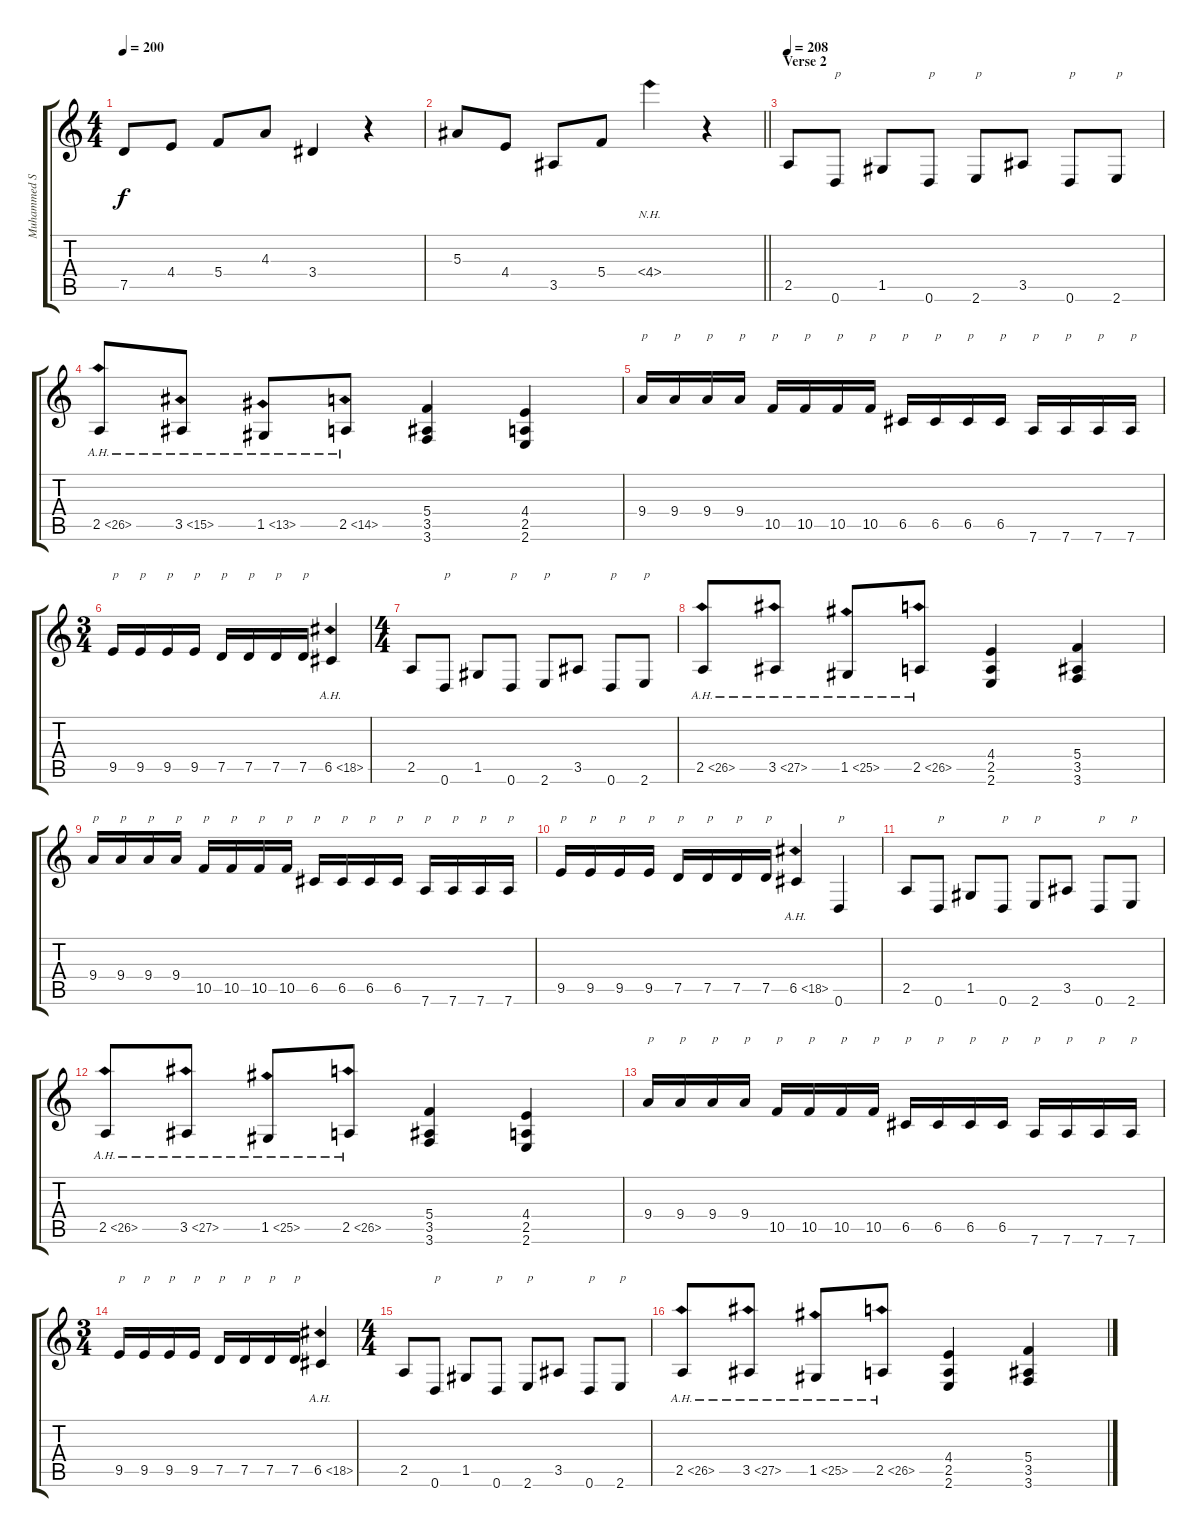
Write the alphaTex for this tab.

\track ("Muhammed Suicmez" "Muhammed S") {instrument distortionguitar}
\staff {score tabs}
\tuning (D4 A3 F3 C3 G2 D2) {hide}
\ts (4 4)
\tempo 200
\clef g2
\ks c
7.5.8{dy f} 4.4.8 5.4.8 4.3.8 3.4.4 r.4 |
\barLineRight lightlight
5.3.8 4.4.8 3.5.8 5.4.8 4.4{nh}.4 r.4 |
\section ("" "Verse 2")
\tempo 208
2.5.8 0.6.8{txt "p"} 1.5.8 0.6.8{txt "p"} 2.6.8{txt "p"} 3.5.8 0.6.8{txt "p"} 2.6.8{txt "p"} |
2.5{ah 24}.8 3.5{ah 12}.8 1.5{ah 12}.8 2.5{ah 12}.8 (5.4 3.5 3.6).4 (4.4 2.5 2.6).4 |
9.4.16{txt "p"} 9.4.16{txt "p"} 9.4.16{txt "p"} 9.4.16{txt "p"} 10.5.16{txt "p"} 10.5.16{txt "p"} 10.5.16{txt "p"} 10.5.16{txt "p"} 6.5.16{txt "p"} 6.5.16{txt "p"} 6.5.16{txt "p"} 6.5.16{txt "p"} 7.6.16{txt "p"} 7.6.16{txt "p"} 7.6.16{txt "p"} 7.6.16{txt "p"} |
\ts (3 4)
9.5.16{txt "p"} 9.5.16{txt "p"} 9.5.16{txt "p"} 9.5.16{txt "p"} 7.5.16{txt "p"} 7.5.16{txt "p"} 7.5.16{txt "p"} 7.5.16{txt "p"} 6.5{ah 12}.4 |
\ts (4 4)
2.5.8 0.6.8{txt "p"} 1.5.8 0.6.8{txt "p"} 2.6.8{txt "p"} 3.5.8 0.6.8{txt "p"} 2.6.8{txt "p"} |
2.5{ah 24}.8 3.5{ah 24}.8 1.5{ah 24}.8 2.5{ah 24}.8 (4.4 2.5 2.6).4 (5.4 3.5 3.6).4 |
9.4.16{txt "p"} 9.4.16{txt "p"} 9.4.16{txt "p"} 9.4.16{txt "p"} 10.5.16{txt "p"} 10.5.16{txt "p"} 10.5.16{txt "p"} 10.5.16{txt "p"} 6.5.16{txt "p"} 6.5.16{txt "p"} 6.5.16{txt "p"} 6.5.16{txt "p"} 7.6.16{txt "p"} 7.6.16{txt "p"} 7.6.16{txt "p"} 7.6.16{txt "p"} |
9.5.16{txt "p"} 9.5.16{txt "p"} 9.5.16{txt "p"} 9.5.16{txt "p"} 7.5.16{txt "p"} 7.5.16{txt "p"} 7.5.16{txt "p"} 7.5.16{txt "p"} 6.5{ah 12}.4 0.6.4{txt "p"} |
2.5.8 0.6.8{txt "p"} 1.5.8 0.6.8{txt "p"} 2.6.8{txt "p"} 3.5.8 0.6.8{txt "p"} 2.6.8{txt "p"} |
2.5{ah 24}.8 3.5{ah 24}.8 1.5{ah 24}.8 2.5{ah 24}.8 (5.4 3.5 3.6).4 (4.4 2.5 2.6).4 |
9.4.16{txt "p"} 9.4.16{txt "p"} 9.4.16{txt "p"} 9.4.16{txt "p"} 10.5.16{txt "p"} 10.5.16{txt "p"} 10.5.16{txt "p"} 10.5.16{txt "p"} 6.5.16{txt "p"} 6.5.16{txt "p"} 6.5.16{txt "p"} 6.5.16{txt "p"} 7.6.16{txt "p"} 7.6.16{txt "p"} 7.6.16{txt "p"} 7.6.16{txt "p"} |
\ts (3 4)
9.5.16{txt "p"} 9.5.16{txt "p"} 9.5.16{txt "p"} 9.5.16{txt "p"} 7.5.16{txt "p"} 7.5.16{txt "p"} 7.5.16{txt "p"} 7.5.16{txt "p"} 6.5{ah 12}.4 |
\ts (4 4)
2.5.8 0.6.8{txt "p"} 1.5.8 0.6.8{txt "p"} 2.6.8{txt "p"} 3.5.8 0.6.8{txt "p"} 2.6.8{txt "p"} |
2.5{ah 24}.8 3.5{ah 24}.8 1.5{ah 24}.8 2.5{ah 24}.8 (4.4 2.5 2.6).4 (5.4 3.5 3.6).4
